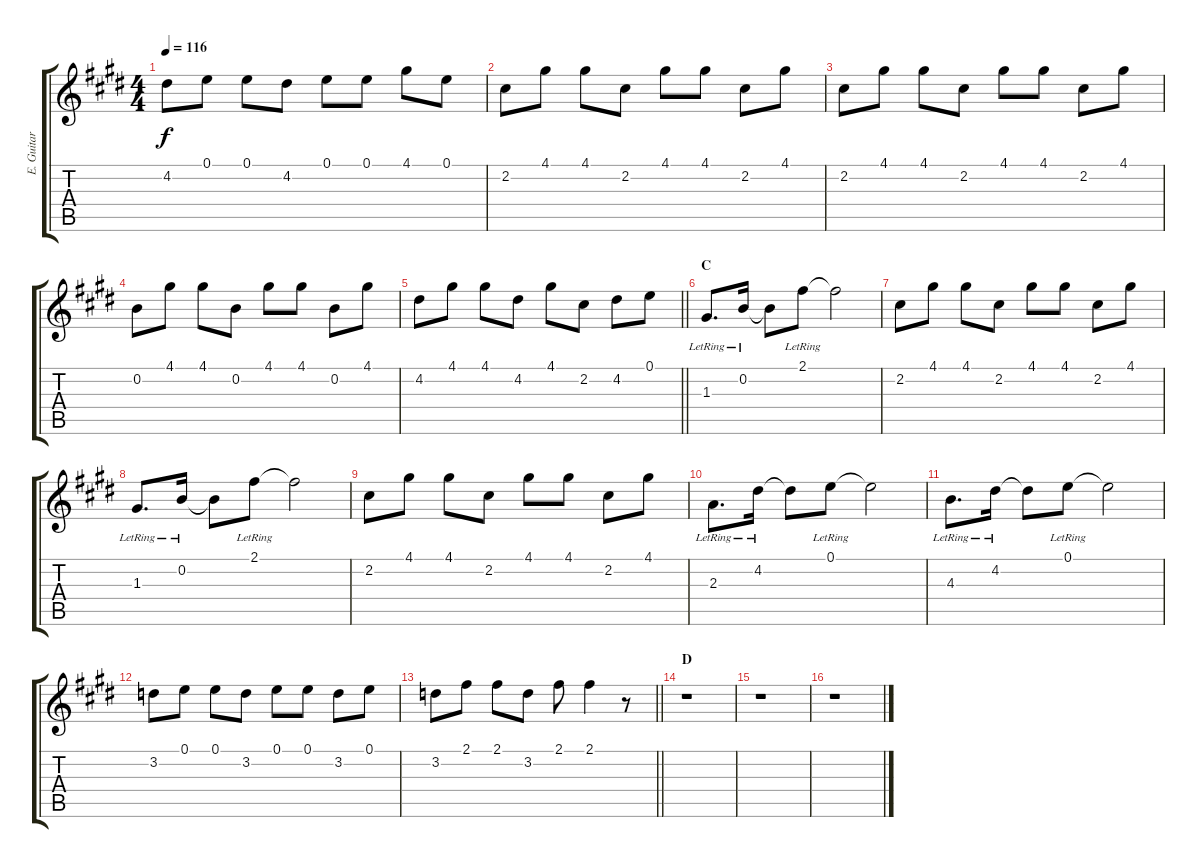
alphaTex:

\track ("E. Guitar II" "E. Guitar ") {instrument electricguitarclean}
\staff {score tabs}
\tuning (E4 B3 G3 D3 A2 E2) {hide}
\ts (4 4)
\tempo 116
\clef g2
\ks e
4.2.8{dy f} 0.1.8 0.1.8 4.2.8 0.1.8 0.1.8 4.1.8 0.1.8 |
2.2.8 4.1.8 4.1.8 2.2.8 4.1.8 4.1.8 2.2.8 4.1.8 |
2.2.8 4.1.8 4.1.8 2.2.8 4.1.8 4.1.8 2.2.8 4.1.8 |
0.2.8 4.1.8 4.1.8 0.2.8 4.1.8 4.1.8 0.2.8 4.1.8 |
\barLineRight lightlight
4.2.8 4.1.8 4.1.8 4.2.8 4.1.8 2.2.8 4.2.8 0.1.8 |
\section ("" "C")
1.3{lr}.8{d} 0.2{lr}.16 0.2{t}.8 2.1{lr}.8 2.1{t}.2 |
2.2.8 4.1.8 4.1.8 2.2.8 4.1.8 4.1.8 2.2.8 4.1.8 |
1.3{lr}.8{d} 0.2{lr}.16 0.2{t}.8 2.1{lr}.8 2.1{t}.2 |
2.2.8 4.1.8 4.1.8 2.2.8 4.1.8 4.1.8 2.2.8 4.1.8 |
2.3{lr}.8{d} 4.2{lr}.16 4.2{t}.8 0.1{lr}.8 0.1{t}.2 |
4.3{lr}.8{d} 4.2{lr}.16 4.2{t}.8 0.1{lr}.8 0.1{t}.2 |
3.2.8 0.1.8 0.1.8 3.2.8 0.1.8 0.1.8 3.2.8 0.1.8 |
\barLineRight lightlight
3.2.8 2.1.8 2.1.8 3.2.8 2.1.8 2.1.4 r.8 |
\section ("" "D")
r.1 |
r.1 |
r.1
